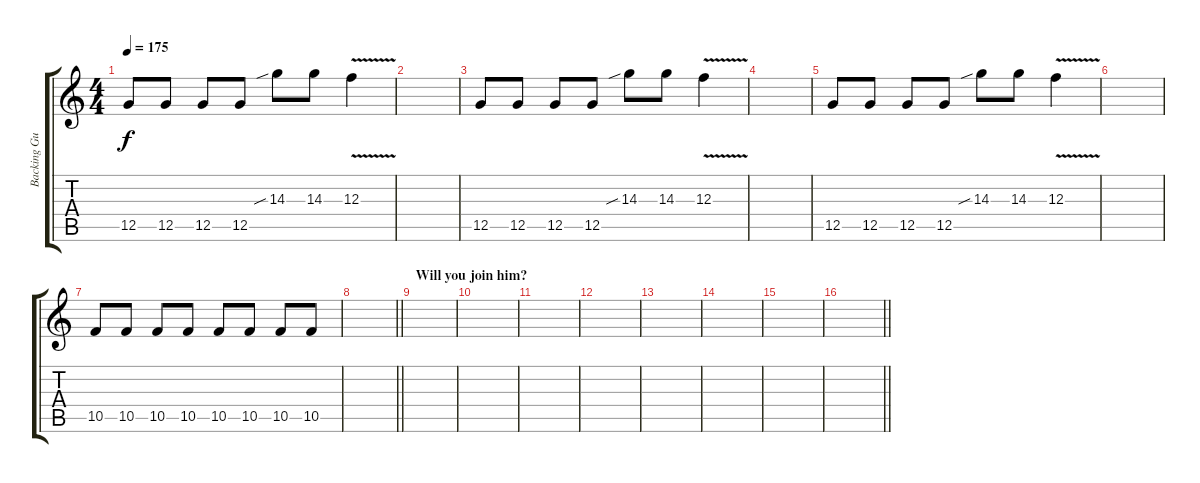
\track ("Backing Guitar" "Backing Gu") {instrument overdrivenguitar}
\staff {score tabs}
\tuning (D4 A3 F3 C3 G2 C2) {hide}
\ts (4 4)
\tempo 175
\clef g2
\ks c
12.5.8{dy f} 12.5.8 12.5.8 12.5.8 14.3{sib}.8 14.3.8 12.3{v}.4 |
|
12.5.8 12.5.8 12.5.8 12.5.8 14.3{sib}.8 14.3.8 12.3{v}.4 |
|
12.5.8 12.5.8 12.5.8 12.5.8 14.3{sib}.8 14.3.8 12.3{v}.4 |
|
10.5.8 10.5.8 10.5.8 10.5.8 10.5.8 10.5.8 10.5.8 10.5.8 |
\barLineRight lightlight
|
\section ("" "Will you join him?")
|
|
|
|
|
|
|
\barLineRight lightlight
